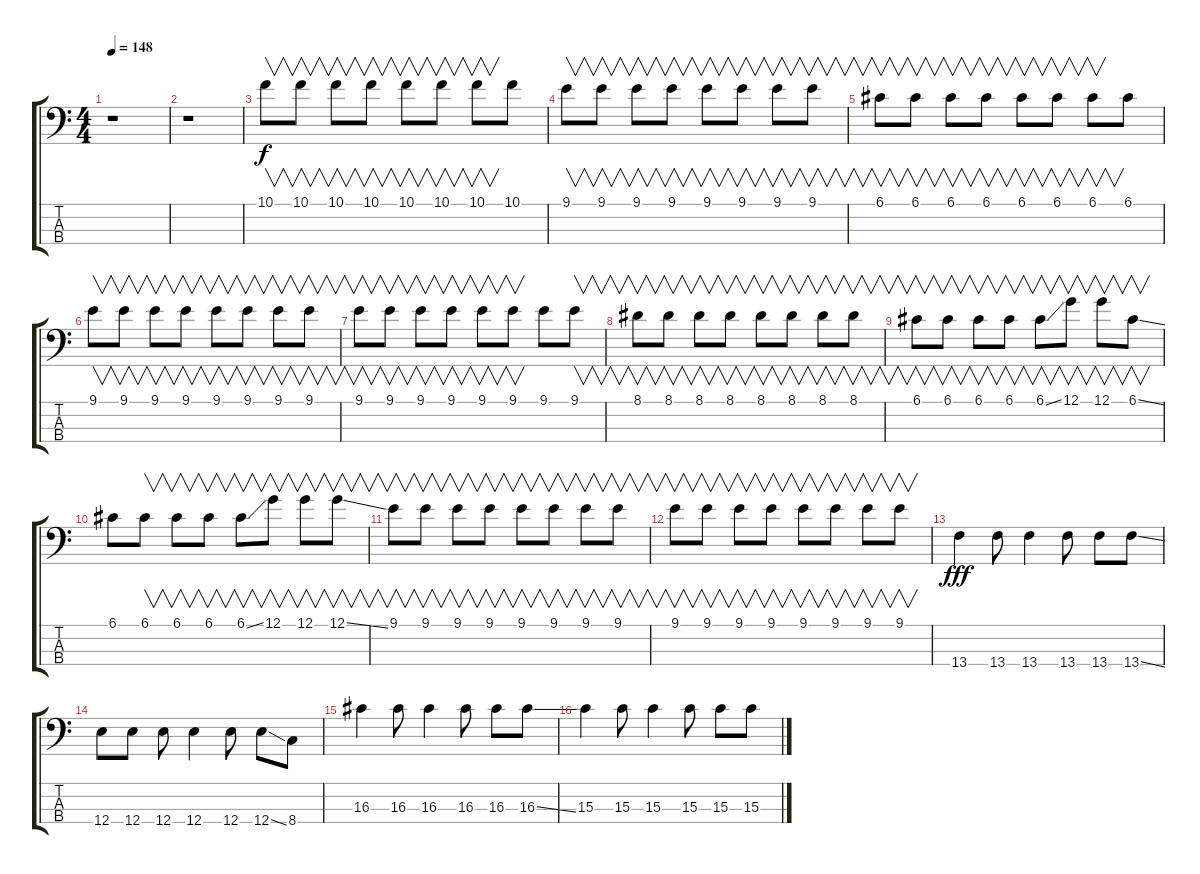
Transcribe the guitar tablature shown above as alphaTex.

\track "" {instrument electricbassfinger}
\staff {score tabs}
\tuning (G2 D2 A1 E1) {hide}
\ts (4 4)
\tempo 148
\clef f4
\ks c
r.1{dy f} |
r.1{volume 0} |
10.1.8{v volume 9} 10.1.8{v} 10.1.8{v} 10.1.8{v} 10.1.8{v} 10.1.8{v} 10.1.8{v} 10.1.8 |
9.1.8{v} 9.1.8{v} 9.1.8{v} 9.1.8{v} 9.1.8{v} 9.1.8{v} 9.1.8{v} 9.1.8{v} |
6.1.8{v} 6.1.8{v} 6.1.8{v} 6.1.8{v} 6.1.8{v} 6.1.8{v} 6.1.8{v} 6.1.8 |
9.1.8{v volume 12} 9.1.8{v} 9.1.8{v} 9.1.8{v} 9.1.8{v} 9.1.8{v} 9.1.8{v} 9.1.8{v} |
9.1.8{v} 9.1.8{v} 9.1.8{v} 9.1.8{v} 9.1.8{v} 9.1.8{v} 9.1.8 9.1.8{v} |
8.1.8{v} 8.1.8{v} 8.1.8{v} 8.1.8{v} 8.1.8{v} 8.1.8{v} 8.1.8{v} 8.1.8{v} |
6.1.8{v} 6.1.8{v} 6.1.8{v} 6.1.8{v} 6.1{ss}.8{v} 12.1.8{v} 12.1.8{v} 6.1{ss}.8{v} |
6.1.8{volume 12} 6.1.8{v} 6.1.8{v} 6.1.8{v} 6.1{ss}.8{v} 12.1.8{v} 12.1.8{v} 12.1{ss}.8{v} |
9.1.8{v} 9.1.8{v} 9.1.8{v} 9.1.8{v} 9.1.8{v} 9.1.8{v} 9.1.8{v} 9.1.8{v} |
9.1.8{v} 9.1.8{v} 9.1.8{v} 9.1.8{v} 9.1.8{v} 9.1.8{v} 9.1.8{v} 9.1.8{v} |
13.4.4{dy fff volume 16} 13.4.8 13.4.4 13.4.8 13.4.8 13.4{ss}.8 |
12.4.8 12.4.8 12.4.8 12.4.4 12.4.8 12.4{ss}.8 8.4.8 |
16.3.4 16.3.8 16.3.4 16.3.8 16.3.8 16.3{ss}.8 |
15.3.4 15.3.8 15.3.4 15.3.8 15.3.8 15.3.8
